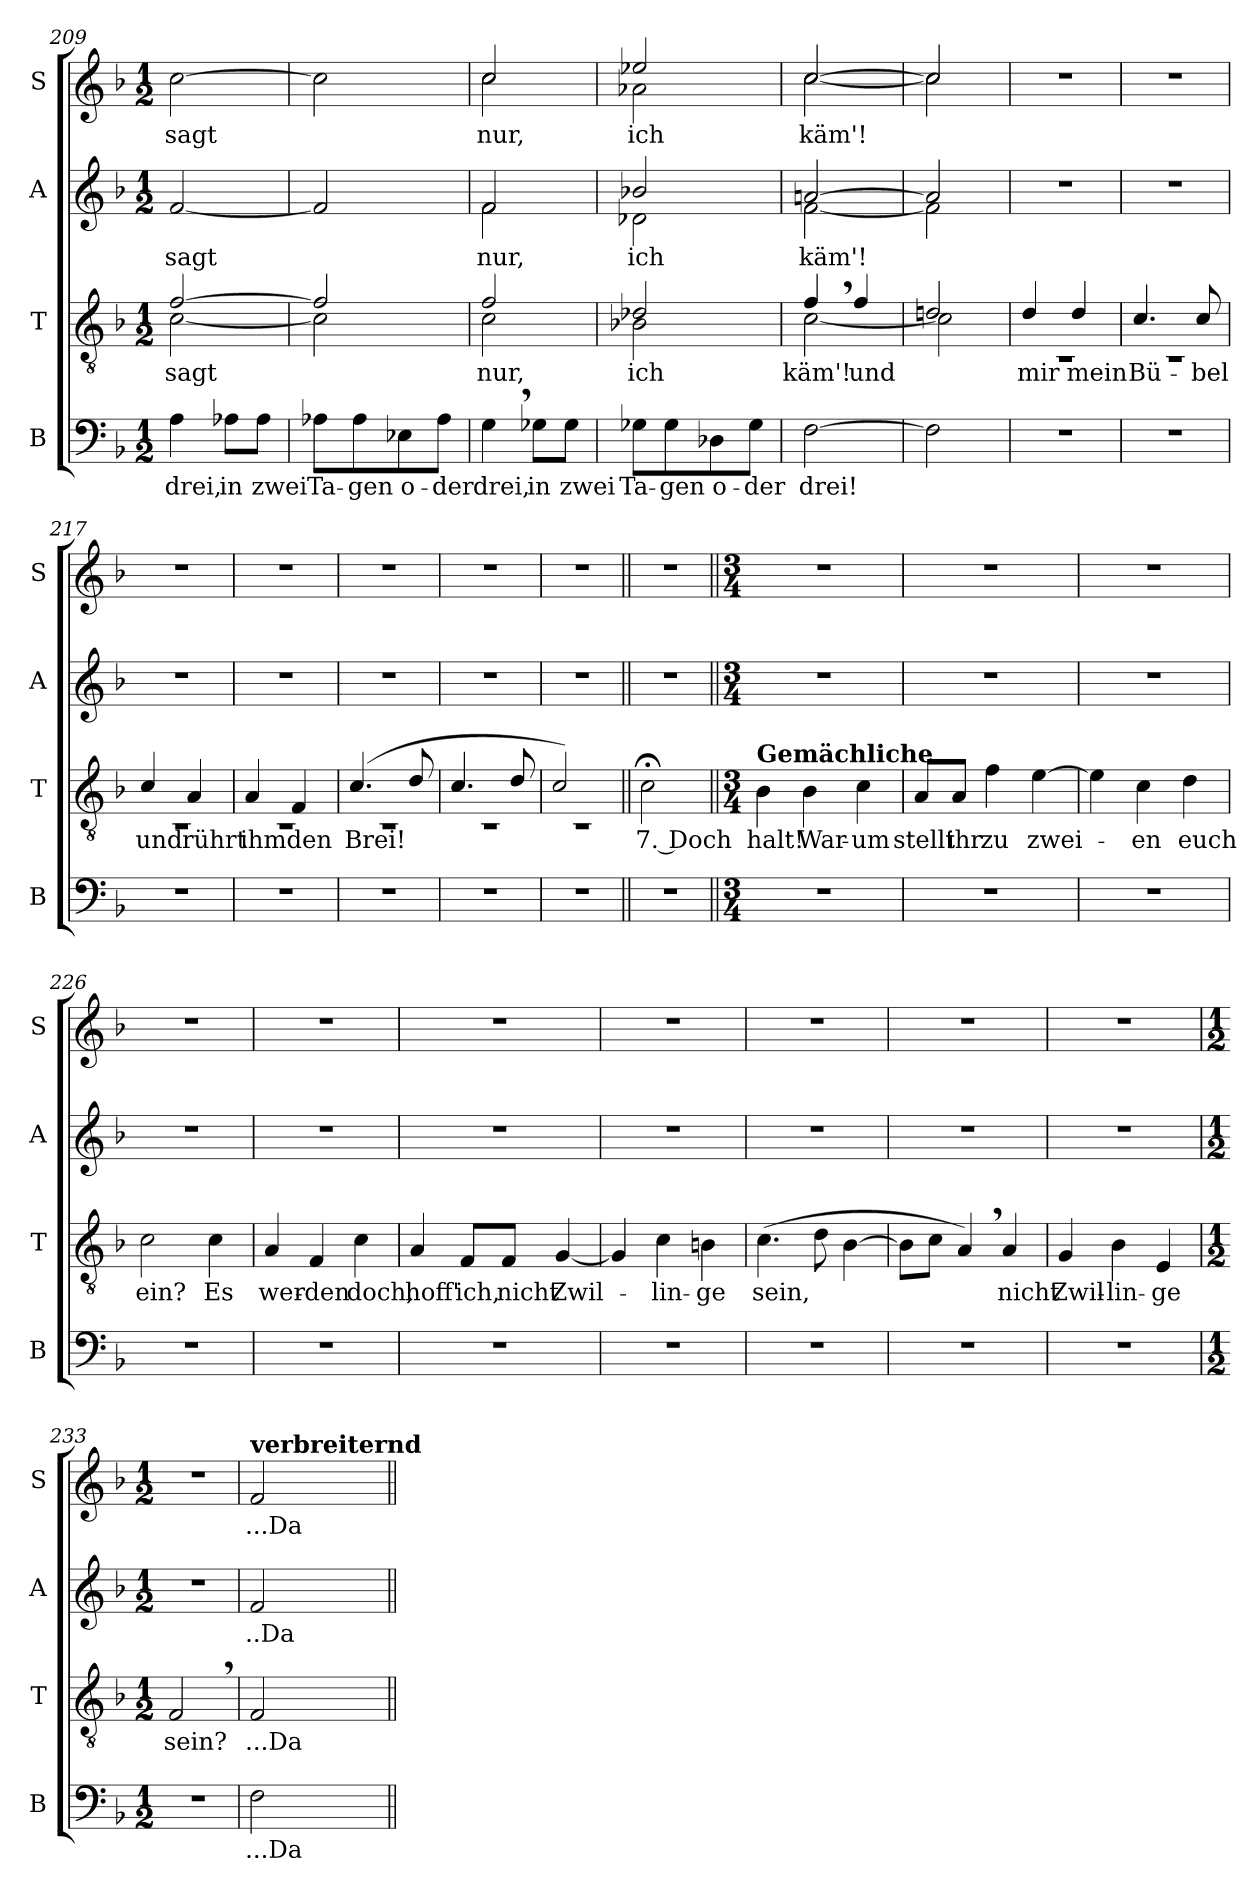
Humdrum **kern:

**kern	**text	**kern	**text	**kern	**text	**kern	**text
*part4	*part4	*part3	*part3	*part2	*part2	*part1	*part1
*staff4	*staff4	*staff3	*staff3	*staff2	*staff2	*staff1	*staff1
*I"B	*	*I"T	*	*I"A	*	*I"S	*
*I'B	*	*I'T	*	*I'A	*	*I'S	*
*clefF4	*	*clefGv2	*	*clefG2	*	*clefG2	*
*k[b-]	*	*k[b-]	*	*k[b-]	*	*k[b-]	*
*F:	*	*F:	*	*F:	*	*F:	*
*M1/2	*	*M1/2	*	*M1/2	*	*M1/2	*
=209	=209	=209	=209	=209	=209	=209	=209
!	!LO:LY:b	!	!LO:LY:b	!	!LO:LY:b	!	!LO:LY:b
*	*	*^	*	*	*	*	*
4A\	drei,	[>2f/	[<2c\	sagt	[2f/	sagt	[2cc\	sagt
!	!LO:LY:b	!	!	!	!	!	!	!
8A-X\L	in	.	.	.	.	.	.	.
!	!LO:LY:b	!	!	!	!	!	!	!
8A-\J	zwei	.	.	.	.	.	.	.
=210	=210	=210	=210	=210	=210	=210	=210	=210
!	!LO:LY:b	!	!	!	!	!	!	!
8A-X\L	Ta-	2f/]	2c\]	.	2f/]	.	2cc\]	.
!	!LO:LY:b	!	!	!	!	!	!	!
8A-\	-gen	.	.	.	.	.	.	.
!	!LO:LY:b	!	!	!	!	!	!	!
8E-X\	o-	.	.	.	.	.	.	.
!	!LO:LY:b	!	!	!	!	!	!	!
8A-\J	-der	.	.	.	.	.	.	.
=211	=211	=211	=211	=211	=211	=211	=211	=211
!	!LO:LY:b	!	!	!LO:LY:b	!	!LO:LY:b	!	!LO:LY:b
*	*	*	*	*	*^	*	*^	*
4G,>\	drei,	2f/	2c\	nur,	2f/	2f\	nur,	2cc/	2cc\	nur,
!	!LO:LY:b	!	!	!	!	!	!	!	!	!
8G-X\L	in	.	.	.	.	.	.	.	.	.
!	!LO:LY:b	!	!	!	!	!	!	!	!	!
8G-\J	zwei	.	.	.	.	.	.	.	.	.
=212	=212	=212	=212	=212	=212	=212	=212	=212	=212	=212
!	!LO:LY:b	!	!	!LO:LY:a	!	!	!	!	!	!
!	!	!	!	!LO:LY:b	!	!	!LO:LY:b	!	!	!LO:LY:b
8G-X\L	Ta-	2d-X/	2B-X\	ich	2b-X/	2d-X\	ich	2ee-X/	2a-X\	ich
!	!LO:LY:b	!	!	!	!	!	!	!	!	!
8G-\	-gen	.	.	.	.	.	.	.	.	.
!	!LO:LY:b	!	!	!	!	!	!	!	!	!
8D-X\	o-	.	.	.	.	.	.	.	.	.
!	!LO:LY:b	!	!	!	!	!	!	!	!	!
8G-\J	-der	.	.	.	.	.	.	.	.	.
!!LO:LB:g=z	!!
=213	=213	=213	=213	=213	=213	=213	=213	=213	=213	=213
!	!LO:LY:b	!	!	!LO:LY:a	!	!	!	!	!	!
!	!	!	!	!LO:LY:b	!	!	!LO:LY:b	!	!	!LO:LY:b
[2F\	drei!	4f,>/	[<2c\	käm'!	[>2an/	[<2f\	käm'!	[>2cc/	[<2cc\	käm'!
!	!	!	!	!LO:LY:a	!	!	!	!	!	!
.	.	4f/	.	und	.	.	.	.	.	.
=214	=214	=214	=214	=214	=214	=214	=214	=214	=214	=214
!	!	!	!	!LO:LY:a	!	!	!	!	!	!
2F\]	.	2dn/	2c\]	.	2a/]	2f\]	.	2cc/]	2cc\]	.
=215	=215	=215	=215	=215	=215	=215	=215	=215	=215	=215
!	!	!	!	!LO:LY:a	!	!	!	!	!	!
*	*	*	*	*	*v	*v	*	*	*	*
*	*	*	*	*	*	*	*v	*v	*
2r	.	4d/	2rC	mir	2r	.	2r	.
!	!	!	!	!LO:LY:a	!	!	!	!
.	.	4d/	.	mein	.	.	.	.
=216	=216	=216	=216	=216	=216	=216	=216	=216
!	!	!	!	!LO:LY:a	!	!	!	!
2r	.	4.c/	2rC	Bü-	2r	.	2r	.
!	!	!	!	!LO:LY:a	!	!	!	!
.	.	8c/	.	-bel	.	.	.	.
=217	=217	=217	=217	=217	=217	=217	=217	=217
!	!	!	!	!LO:LY:a	!	!	!	!
2r	.	4c/	2rC	und	2r	.	2r	.
!	!	!	!	!LO:LY:a	!	!	!	!
.	.	4A/	.	rührt	.	.	.	.
=218	=218	=218	=218	=218	=218	=218	=218	=218
!	!	!	!	!LO:LY:a	!	!	!	!
2r	.	4A/	2rC	ihm	2r	.	2r	.
!	!	!	!	!LO:LY:a	!	!	!	!
.	.	4F/	.	den	.	.	.	.
=219	=219	=219	=219	=219	=219	=219	=219	=219
!	!	!	!	!LO:LY:a	!	!	!	!
2r	.	(>4.c/	2rC	Brei!	2r	.	2r	.
.	.	8d/	.	.	.	.	.	.
=220	=220	=220	=220	=220	=220	=220	=220	=220
2r	.	4.c/	2rC	.	2r	.	2r	.
.	.	8d/	.	.	.	.	.	.
=221	=221	=221	=221	=221	=221	=221	=221	=221
2r	.	2c/)	2rC	.	2r	.	2r	.
!!LO:PB:g=z
=222||	=222||	=222||	=222||	=222||	=222||	=222||	=222||	=222||
!	!	!LO:TX:a:B:t=Breit\neinleitend	!	!	!	!	!	!
!	!	!LO:TX:a:t=Chor&colon;	!	!	!	!	!	!
!	!	!	!	!LO:LY:b	!	!	!	!
*	*	*v	*v	*	*	*	*	*
2r	.	2c;<\	7. Doch	2r	.	2r	.
=223||	=223||	=223||	=223||	=223||	=223||	=223||	=223||
*M3/4	*	*M3/4	*	*M3/4	*	*M3/4	*
!	!	!LO:TX:a:B:t=Gemächliche	!	!	!	!	!
!	!	!	!LO:LY:b	!	!	!	!
2.r	.	4B-\	halt!	2.r	.	2.r	.
!	!	!	!LO:LY:b	!	!	!	!
.	.	4B-\	War-	.	.	.	.
!	!	!	!LO:LY:b	!	!	!	!
.	.	4c\	-um	.	.	.	.
=224	=224	=224	=224	=224	=224	=224	=224
!	!	!	!LO:LY:b	!	!	!	!
2.r	.	8A/L	stellt	2.r	.	2.r	.
!	!	!	!LO:LY:b	!	!	!	!
.	.	8A/J	ihr	.	.	.	.
!	!	!	!LO:LY:b	!	!	!	!
.	.	4f\	zu	.	.	.	.
!	!	!	!LO:LY:b	!	!	!	!
.	.	[4e\	zwei-	.	.	.	.
=225	=225	=225	=225	=225	=225	=225	=225
2.r	.	4e\]	.	2.r	.	2.r	.
!	!	!	!LO:LY:b	!	!	!	!
.	.	4c\	-en	.	.	.	.
!	!	!	!LO:LY:b	!	!	!	!
.	.	4d\	euch	.	.	.	.
=226	=226	=226	=226	=226	=226	=226	=226
!	!	!	!LO:LY:b	!	!	!	!
2.r	.	2c\	ein?	2.r	.	2.r	.
!	!	!	!LO:LY:b	!	!	!	!
.	.	4c\	Es	.	.	.	.
=227	=227	=227	=227	=227	=227	=227	=227
!	!	!	!LO:LY:b	!	!	!	!
2.r	.	4A/	wer-	2.r	.	2.r	.
!	!	!	!LO:LY:b	!	!	!	!
.	.	4F/	-den	.	.	.	.
!	!	!	!LO:LY:b	!	!	!	!
.	.	4c\	doch,	.	.	.	.
!!LO:LB:g=z
=228	=228	=228	=228	=228	=228	=228	=228
!	!	!	!LO:LY:b	!	!	!	!
2.r	.	4A/	hoff'	2.r	.	2.r	.
!	!	!	!LO:LY:b	!	!	!	!
.	.	8F/L	ich,	.	.	.	.
!	!	!	!LO:LY:b	!	!	!	!
.	.	8F/J	nicht	.	.	.	.
!	!	!	!LO:LY:b	!	!	!	!
.	.	[4G/	Zwil-	.	.	.	.
=229	=229	=229	=229	=229	=229	=229	=229
2.r	.	4G/]	.	2.r	.	2.r	.
!	!	!	!LO:LY:b	!	!	!	!
.	.	4c\	-lin-	.	.	.	.
!	!	!	!LO:LY:b	!	!	!	!
.	.	4Bn\	-ge	.	.	.	.
=230	=230	=230	=230	=230	=230	=230	=230
!	!	!	!LO:LY:b	!	!	!	!
2.r	.	(>4.c\	sein,	2.r	.	2.r	.
.	.	8d\	.	.	.	.	.
.	.	[4B-\	.	.	.	.	.
=231	=231	=231	=231	=231	=231	=231	=231
2.r	.	8B-\L]	.	2.r	.	2.r	.
.	.	8c\J	.	.	.	.	.
.	.	4A,>/)	.	.	.	.	.
!	!	!	!LO:LY:b	!	!	!	!
.	.	4A/	nicht	.	.	.	.
=232	=232	=232	=232	=232	=232	=232	=232
!	!	!	!LO:LY:b	!	!	!	!
2.r	.	4G/	Zwil-	2.r	.	2.r	.
!	!	!	!LO:LY:b	!	!	!	!
.	.	4B-\	-lin-	.	.	.	.
!	!	!	!LO:LY:b	!	!	!	!
.	.	4E/	-ge	.	.	.	.
=233	=233	=233	=233	=233	=233	=233	=233
*M1/2	*	*M1/2	*	*M1/2	*	*M1/2	*
!	!	!	!LO:LY:b	!	!	!	!
2r	.	2F,>/	sein?	2r	.	2r	.
!!LO:LB:g=z
=234	=234	=234	=234	=234	=234	=234	=234
!	!	!	!	!	!	!LO:TX:a:B:t=verbreiternd	!
!	!LO:LY:b	!	!LO:LY:b	!	!LO:LY:b	!	!LO:LY:b
2F\	...Da	2F/	...Da	2f/	..Da	2f/	...Da
=||	=||	=||	=||	=||	=||	=||	=||
*-	*-	*-	*-	*-	*-	*-	*-
